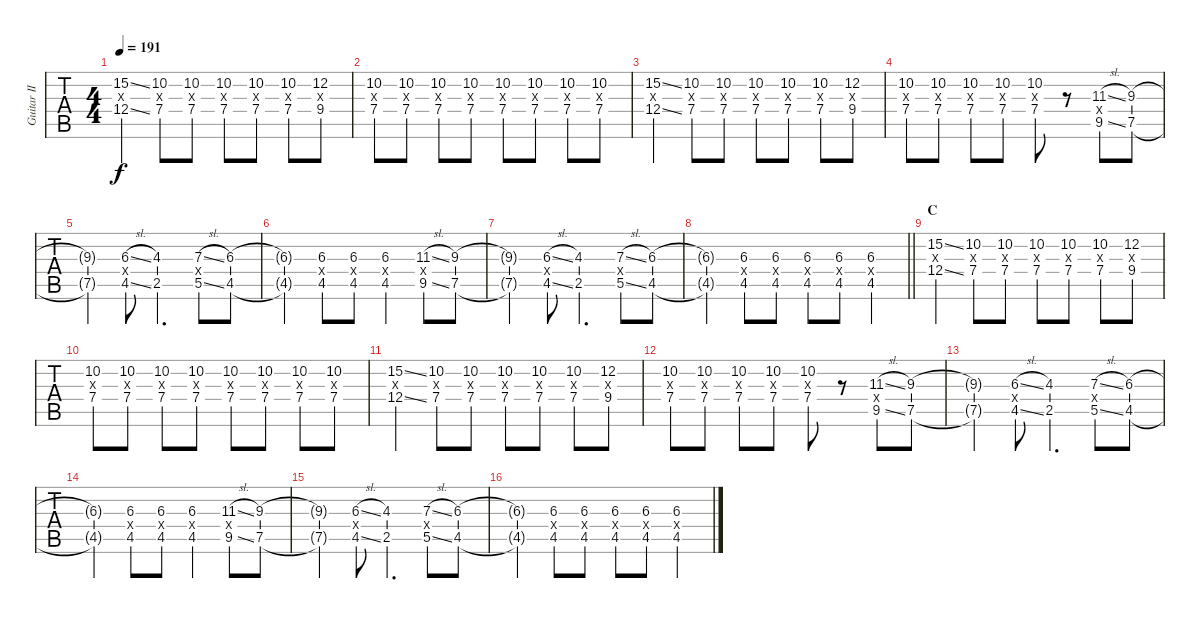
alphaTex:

\track ("Guitar II - Kita" "Guitar II ") {instrument overdrivenguitar}
\staff {tabs}
\tuning (Eb4 Bb3 Gb3 Db3 Ab2 Eb2) {hide}
\ts (4 4)
\tempo 191
\clef g2
\ks c
(15.2{ss} 0.3{x} 12.4{ss}).4{dy f} (10.2 0.3{x} 7.4).8 (10.2 0.3{x} 7.4).8 (10.2 0.3{x} 7.4).8 (10.2 0.3{x} 7.4).8 (10.2 0.3{x} 7.4).8 (12.2 0.3{x} 9.4).8 |
(10.2 0.3{x} 7.4).8 (10.2 0.3{x} 7.4).8 (10.2 0.3{x} 7.4).8 (10.2 0.3{x} 7.4).8 (10.2 0.3{x} 7.4).8 (10.2 0.3{x} 7.4).8 (10.2 0.3{x} 7.4).8 (10.2 0.3{x} 7.4).8 |
(15.2{ss} 0.3{x} 12.4{ss}).4 (10.2 0.3{x} 7.4).8 (10.2 0.3{x} 7.4).8 (10.2 0.3{x} 7.4).8 (10.2 0.3{x} 7.4).8 (10.2 0.3{x} 7.4).8 (12.2 0.3{x} 9.4).8 |
(10.2 0.3{x} 7.4).8 (10.2 0.3{x} 7.4).8 (10.2 0.3{x} 7.4).8 (10.2 0.3{x} 7.4).8 (10.2 0.3{x} 7.4).8 r.8 (11.3{sl} 0.4{x} 9.5{sl}).8 (9.3 7.5).8 |
(9.3{t} 7.5{t}).4 (6.3{sl} 0.4{x} 4.5{sl}).8 (4.3 2.5).4{d} (7.3{sl} 0.4{x} 5.5{sl}).8 (6.3 4.5).8 |
(6.3{t} 4.5{t}).4 (6.3 0.4{x} 4.5).8 (6.3 0.4{x} 4.5).8 (6.3 0.4{x} 4.5).4 (11.3{sl} 0.4{x} 9.5{sl}).8 (9.3 7.5).8 |
(9.3{t} 7.5{t}).4 (6.3{sl} 0.4{x} 4.5{sl}).8 (4.3 2.5).4{d} (7.3{sl} 0.4{x} 5.5{sl}).8 (6.3 4.5).8 |
\barLineRight lightlight
(6.3{t} 4.5{t}).4 (6.3 0.4{x} 4.5).8 (6.3 0.4{x} 4.5).8 (6.3 0.4{x} 4.5).8 (6.3 0.4{x} 4.5).8 (6.3 0.4{x} 4.5).4 |
\section ("" "C")
(15.2{ss} 0.3{x} 12.4{ss}).4 (10.2 0.3{x} 7.4).8 (10.2 0.3{x} 7.4).8 (10.2 0.3{x} 7.4).8 (10.2 0.3{x} 7.4).8 (10.2 0.3{x} 7.4).8 (12.2 0.3{x} 9.4).8 |
(10.2 0.3{x} 7.4).8 (10.2 0.3{x} 7.4).8 (10.2 0.3{x} 7.4).8 (10.2 0.3{x} 7.4).8 (10.2 0.3{x} 7.4).8 (10.2 0.3{x} 7.4).8 (10.2 0.3{x} 7.4).8 (10.2 0.3{x} 7.4).8 |
(15.2{ss} 0.3{x} 12.4{ss}).4 (10.2 0.3{x} 7.4).8 (10.2 0.3{x} 7.4).8 (10.2 0.3{x} 7.4).8 (10.2 0.3{x} 7.4).8 (10.2 0.3{x} 7.4).8 (12.2 0.3{x} 9.4).8 |
(10.2 0.3{x} 7.4).8 (10.2 0.3{x} 7.4).8 (10.2 0.3{x} 7.4).8 (10.2 0.3{x} 7.4).8 (10.2 0.3{x} 7.4).8 r.8 (11.3{sl} 0.4{x} 9.5{sl}).8 (9.3 7.5).8 |
(9.3{t} 7.5{t}).4 (6.3{sl} 0.4{x} 4.5{sl}).8 (4.3 2.5).4{d} (7.3{sl} 0.4{x} 5.5{sl}).8 (6.3 4.5).8 |
(6.3{t} 4.5{t}).4 (6.3 0.4{x} 4.5).8 (6.3 0.4{x} 4.5).8 (6.3 0.4{x} 4.5).4 (11.3{sl} 0.4{x} 9.5{sl}).8 (9.3 7.5).8 |
(9.3{t} 7.5{t}).4 (6.3{sl} 0.4{x} 4.5{sl}).8 (4.3 2.5).4{d} (7.3{sl} 0.4{x} 5.5{sl}).8 (6.3 4.5).8 |
(6.3{t} 4.5{t}).4 (6.3 0.4{x} 4.5).8 (6.3 0.4{x} 4.5).8 (6.3 0.4{x} 4.5).8 (6.3 0.4{x} 4.5).8 (6.3 0.4{x} 4.5).4
